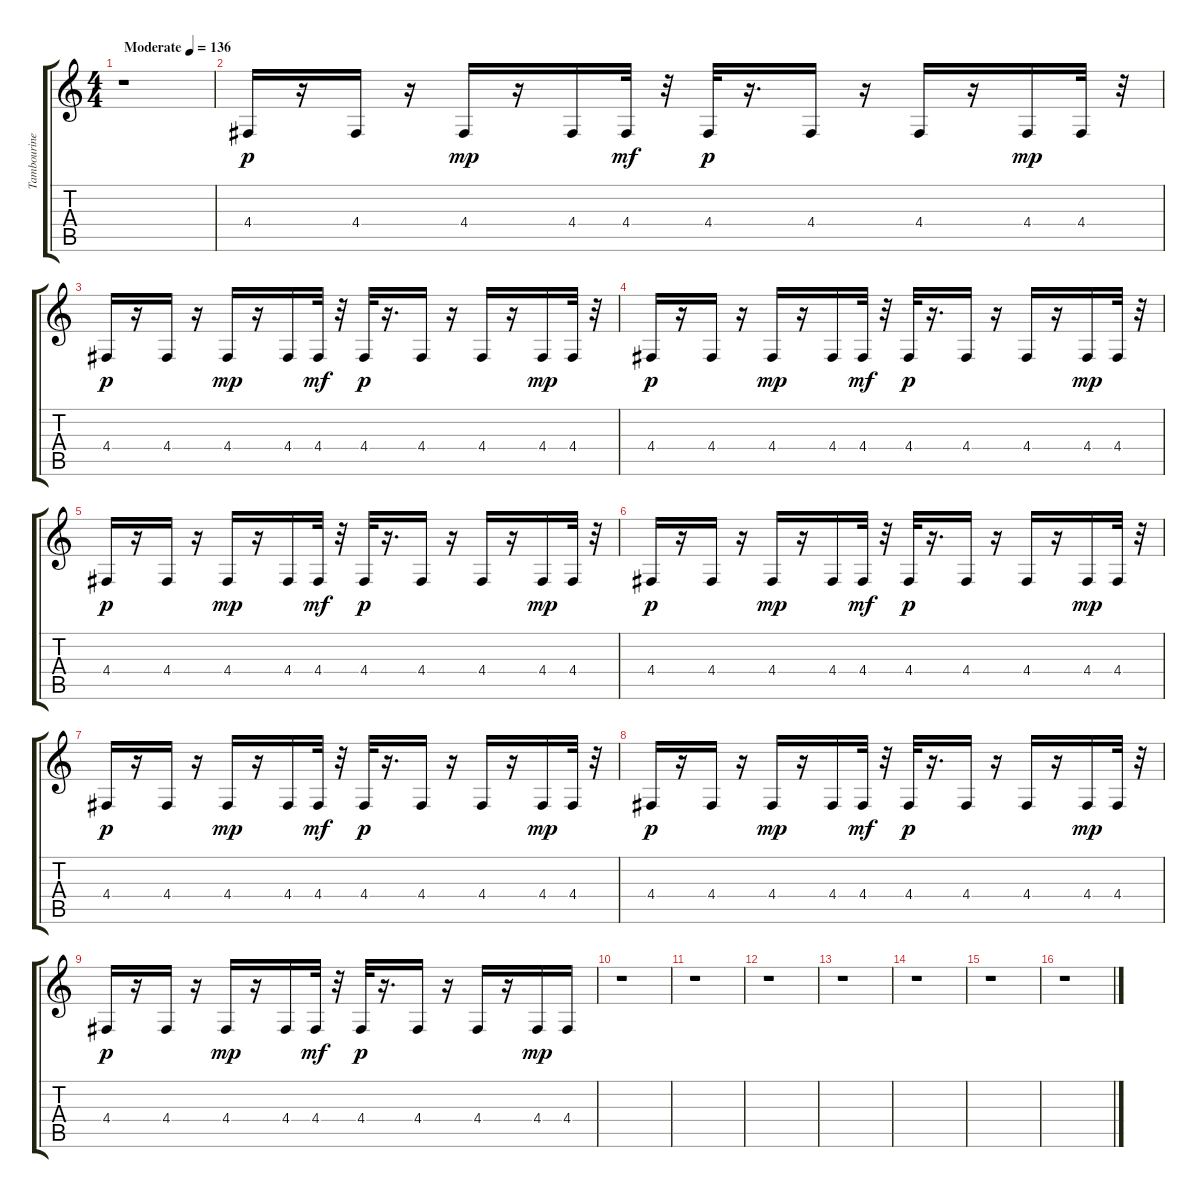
\track ("Tambourine" "Tambourine") {instrument reversecymbal}
\staff {score tabs}
\tuning (E4 B3 G3 D3 A2 E2) {hide}
\ts (4 4)
\tempo (136 "Moderate")
\clef g2
\ks c
r.1{dy p instrument reversecymbal} |
4.4.16 r.16 4.4.16 r.16 4.4.16{dy mp} r.16 4.4.16 4.4.32{dy mf} r.32 4.4.32{dy p} r.16{d} 4.4.16 r.16 4.4.16 r.16 4.4.16{dy mp} 4.4.32 r.32 |
4.4.16{dy p} r.16 4.4.16 r.16 4.4.16{dy mp} r.16 4.4.16 4.4.32{dy mf} r.32 4.4.32{dy p} r.16{d} 4.4.16 r.16 4.4.16 r.16 4.4.16{dy mp} 4.4.32 r.32 |
4.4.16{dy p} r.16 4.4.16 r.16 4.4.16{dy mp} r.16 4.4.16 4.4.32{dy mf} r.32 4.4.32{dy p} r.16{d} 4.4.16 r.16 4.4.16 r.16 4.4.16{dy mp} 4.4.32 r.32 |
4.4.16{dy p} r.16 4.4.16 r.16 4.4.16{dy mp} r.16 4.4.16 4.4.32{dy mf} r.32 4.4.32{dy p} r.16{d} 4.4.16 r.16 4.4.16 r.16 4.4.16{dy mp} 4.4.32 r.32 |
4.4.16{dy p} r.16 4.4.16 r.16 4.4.16{dy mp} r.16 4.4.16 4.4.32{dy mf} r.32 4.4.32{dy p} r.16{d} 4.4.16 r.16 4.4.16 r.16 4.4.16{dy mp} 4.4.32 r.32 |
4.4.16{dy p} r.16 4.4.16 r.16 4.4.16{dy mp} r.16 4.4.16 4.4.32{dy mf} r.32 4.4.32{dy p} r.16{d} 4.4.16 r.16 4.4.16 r.16 4.4.16{dy mp} 4.4.32 r.32 |
4.4.16{dy p} r.16 4.4.16 r.16 4.4.16{dy mp} r.16 4.4.16 4.4.32{dy mf} r.32 4.4.32{dy p} r.16{d} 4.4.16 r.16 4.4.16 r.16 4.4.16{dy mp} 4.4.32 r.32 |
4.4.16{dy p} r.16 4.4.16 r.16 4.4.16{dy mp} r.16 4.4.16 4.4.32{dy mf} r.32 4.4.32{dy p} r.16{d} 4.4.16 r.16 4.4.16 r.16 4.4.16{dy mp} 4.4.16 |
r.1 |
r.1 |
r.1 |
r.1 |
r.1 |
r.1 |
r.1
